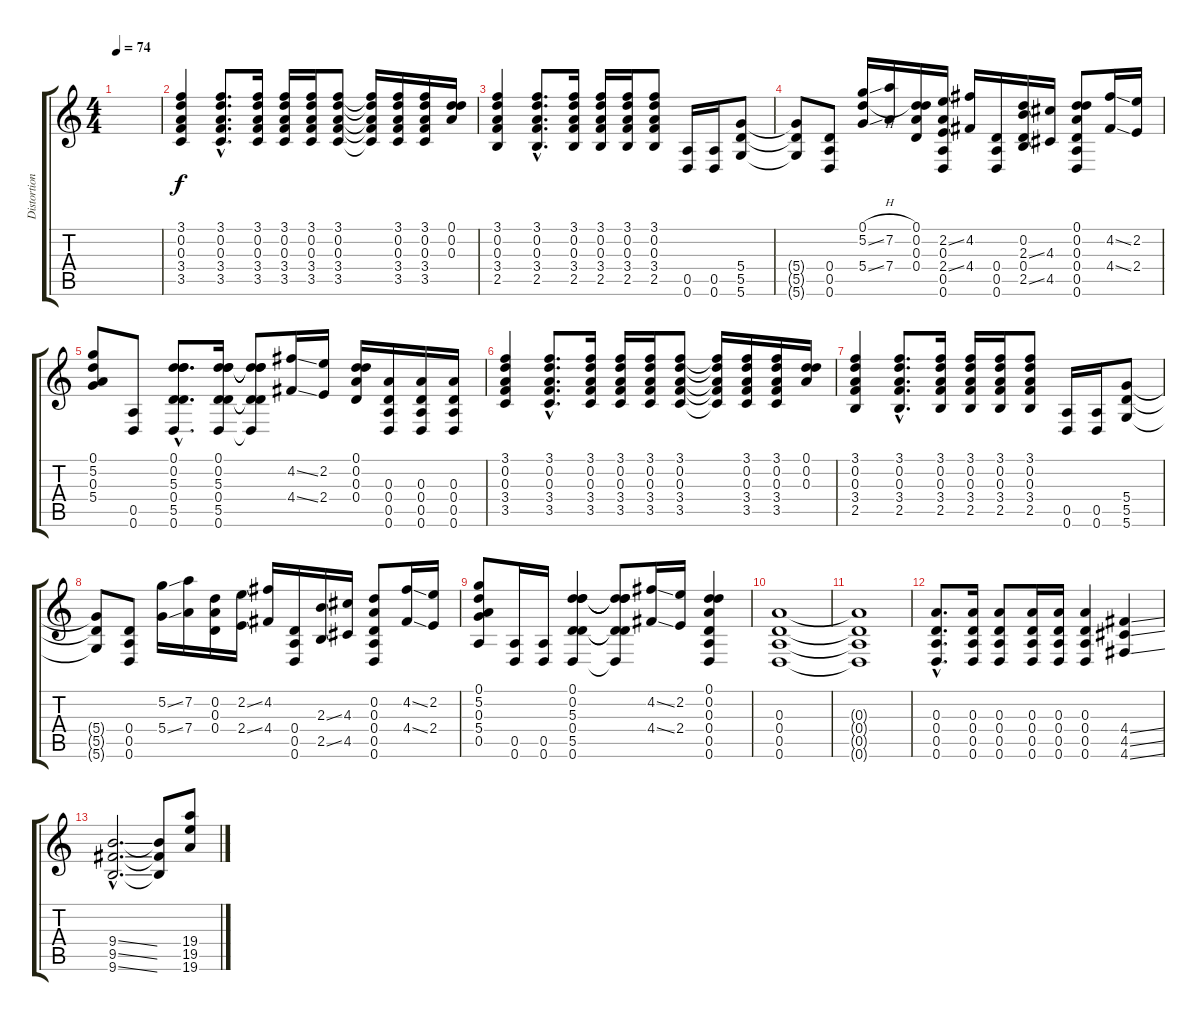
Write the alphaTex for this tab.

\track ("Distortion" "Distortion") {instrument distortionguitar}
\staff {score tabs}
\tuning (D4 D4 A3 D3 A2 D2) {hide}
\ts (4 4)
\tempo 74
\clef g2
\ks c
|
(3.1 0.2 0.3 3.4 3.5).4 (3.1{hac} 0.2{hac} 0.3{hac} 3.4{hac} 3.5{hac}).8{d} (3.1 0.2 0.3 3.4 3.5).16 (3.1 0.2 0.3 3.4 3.5).16 (3.1 0.2 0.3 3.4 3.5).16 (3.1 0.2 0.3 3.4 3.5).8 (3.1{t} 0.2{t} 0.3{t} 3.4{t} 3.5{t}).16 (3.1 0.2 0.3 3.4 3.5).16 (3.1 0.2 0.3 3.4 3.5).16 (0.1 0.2 0.3).16 |
(3.1 0.2 0.3 3.4 2.5).4 (3.1{hac} 0.2{hac} 0.3{hac} 3.4{hac} 2.5{hac}).8{d} (3.1 0.2 0.3 3.4 2.5).16 (3.1 0.2 0.3 3.4 2.5).16 (3.1 0.2 0.3 3.4 2.5).16 (3.1 0.2 0.3 3.4 2.5).8 (0.5 0.6).16 (0.5 0.6).16 (5.4 5.5 5.6).8 |
(5.4{t} 5.5{t} 5.6{t}).8 (0.4 0.5 0.6).8 (0.1{h} 5.2{ss} 5.4{ss}).16 (7.2 7.4).16 (0.1 0.2 0.3 0.4).16 (2.2{ss} 0.3 2.4{ss} 0.5 0.6).16 (4.2 4.4).16 (0.4 0.5 0.6).16 (0.2 2.3{ss} 0.4 2.5{ss}).16 (4.3 4.5).16 (0.1 0.2 0.3 0.4 0.5 0.6).8 (4.2{ss} 4.4{ss}).16 (2.2 2.4).16 |
(0.1 5.2 0.3 5.4).8 (0.5 0.6).8 (0.1{hac} 0.2{hac} 5.3{hac} 0.4{hac} 5.5{hac} 0.6{hac}).8{d} (0.1 0.2 5.3 0.4 5.5 0.6).16 (0.1{t} 0.2{t} 5.3{t} 0.4{t} 5.5{t} 0.6{t}).8 (4.2{ss} 4.4{ss}).16 (2.2 2.4).16 (0.1 0.2 0.3 0.4).16 (0.3 0.4 0.5 0.6).16 (0.3 0.4 0.5 0.6).16 (0.3 0.4 0.5 0.6).16 |
(3.1 0.2 0.3 3.4 3.5).4 (3.1{hac} 0.2{hac} 0.3{hac} 3.4{hac} 3.5{hac}).8{d} (3.1 0.2 0.3 3.4 3.5).16 (3.1 0.2 0.3 3.4 3.5).16 (3.1 0.2 0.3 3.4 3.5).16 (3.1 0.2 0.3 3.4 3.5).8 (3.1{t} 0.2{t} 0.3{t} 3.4{t} 3.5{t}).16 (3.1 0.2 0.3 3.4 3.5).16 (3.1 0.2 0.3 3.4 3.5).16 (0.1 0.2 0.3).16 |
(3.1 0.2 0.3 3.4 2.5).4 (3.1{hac} 0.2{hac} 0.3{hac} 3.4{hac} 2.5{hac}).8{d} (3.1 0.2 0.3 3.4 2.5).16 (3.1 0.2 0.3 3.4 2.5).16 (3.1 0.2 0.3 3.4 2.5).16 (3.1 0.2 0.3 3.4 2.5).8 (0.5 0.6).16 (0.5 0.6).16 (5.4 5.5 5.6).8 |
(5.4{t} 5.5{t} 5.6{t}).8 (0.4 0.5 0.6).8 (5.2{ss} 5.4{ss}).16 (7.2 7.4).16 (0.2 0.3 0.4).16 (2.2{ss} 2.4{ss}).16 (4.2 4.4).16 (0.4 0.5 0.6).16 (2.3{ss} 2.5{ss}).16 (4.3 4.5).16 (0.2 0.3 0.4 0.5 0.6).8 (4.2{ss} 4.4{ss}).16 (2.2 2.4).16 |
(0.1 5.2 0.3 5.4 0.5).8 (0.5 0.6).16 (0.5 0.6).16 (0.1 0.2 5.3 0.4 5.5 0.6).4 (0.1{t} 0.2{t} 5.3{t} 0.4{t} 5.5{t} 0.6{t}).8 (4.2{ss} 4.4{ss}).16 (2.2 2.4).16 (0.1 0.2 0.3 0.4 0.5 0.6).4 |
(0.3 0.4 0.5 0.6).1 |
(0.3{t} 0.4{t} 0.5{t} 0.6{t}).1 |
(0.3{hac} 0.4{hac} 0.5{hac} 0.6{hac}).8{d} (0.3 0.4 0.5 0.6).16 (0.3 0.4 0.5 0.6).8 (0.3 0.4 0.5 0.6).16 (0.3 0.4 0.5 0.6).16 (0.3 0.4 0.5 0.6).4 (4.4{ss} 4.5{ss} 4.6{ss}).4 |
(9.4{ss hac} 9.5{ss hac} 9.6{ss hac}).2{d} (9.4{t} 9.5{t} 9.6{t}).8 (19.4 19.5 19.6).8
